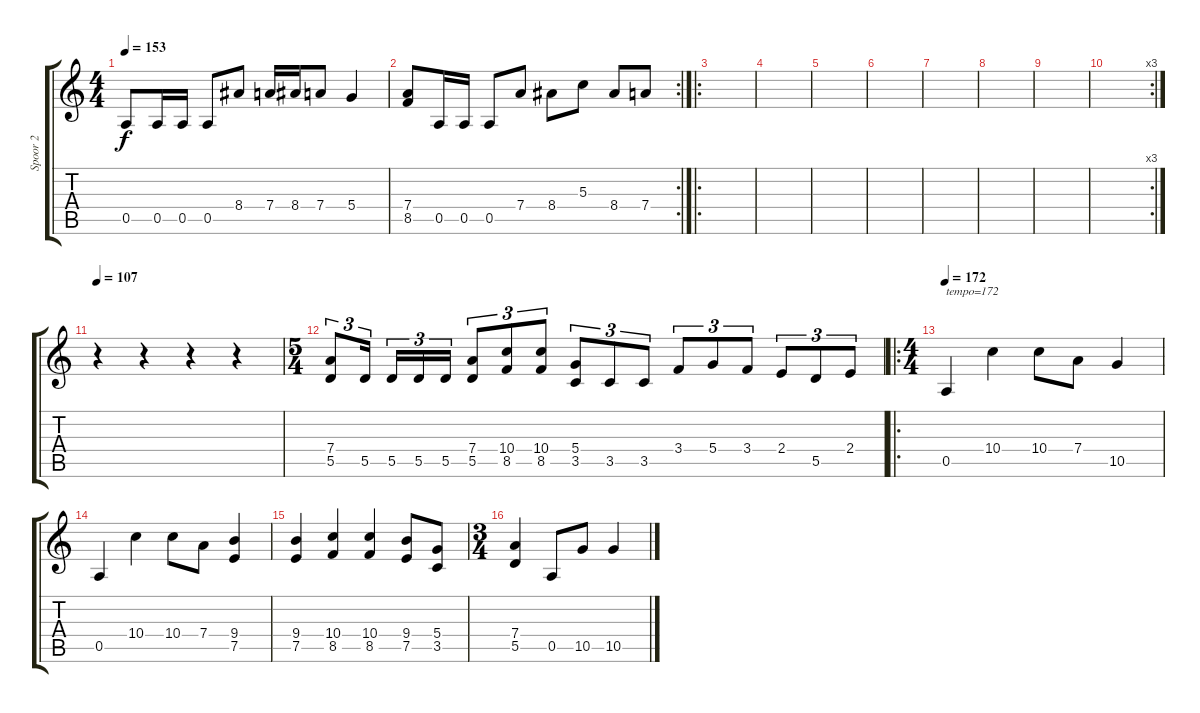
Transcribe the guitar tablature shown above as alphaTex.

\track ("Spoor 2" "Spoor 2") {instrument distortionguitar}
\staff {score tabs}
\tuning (E4 B3 G3 D3 A2 E2) {hide}
\ts (4 4)
\tempo 153
\clef g2
\ks c
0.5.8{dy f} 0.5.16 0.5.16 0.5.8 8.4.8 7.4.16 8.4.16 7.4.8 5.4.4 |
\rc 2
(7.4 8.5).8 0.5.16 0.5.16 0.5.8 7.4.8 8.4.8 5.3.8 8.4.8 7.4.8 |
\ro
|
|
|
|
|
|
|
\rc 3
|
\tempo 107
r.4 r.4 r.4 r.4 |
\ts (5 4)
(7.4 5.5).8{tu (3 2)} 5.5.16{tu (3 2) beam splitsecondary} 5.5.16{tu (3 2)} 5.5.16{tu (3 2)} 5.5.16{tu (3 2)} (7.4 5.5).8{tu (3 2)} (10.4 8.5).8{tu (3 2)} (10.4 8.5).8{tu (3 2)} (5.4 3.5).8{tu (3 2)} 3.5.8{tu (3 2)} 3.5.8{tu (3 2)} 3.4.8{tu (3 2)} 5.4.8{tu (3 2)} 3.4.8{tu (3 2)} 2.4.8{tu (3 2)} 5.5.8{tu (3 2)} 2.4.8{tu (3 2)} |
\ro
\ts (4 4)
\tempo 172
0.5.4{txt "tempo=172"} 10.4.4 10.4.8 7.4.8 10.5.4 |
0.5.4 10.4.4 10.4.8 7.4.8 (9.4 7.5).4 |
(9.4 7.5).4 (10.4 8.5).4 (10.4 8.5).4 (9.4 7.5).8 (5.4 3.5).8 |
\ts (3 4)
(7.4 5.5).4 0.5.8 10.5.8 10.5.4
